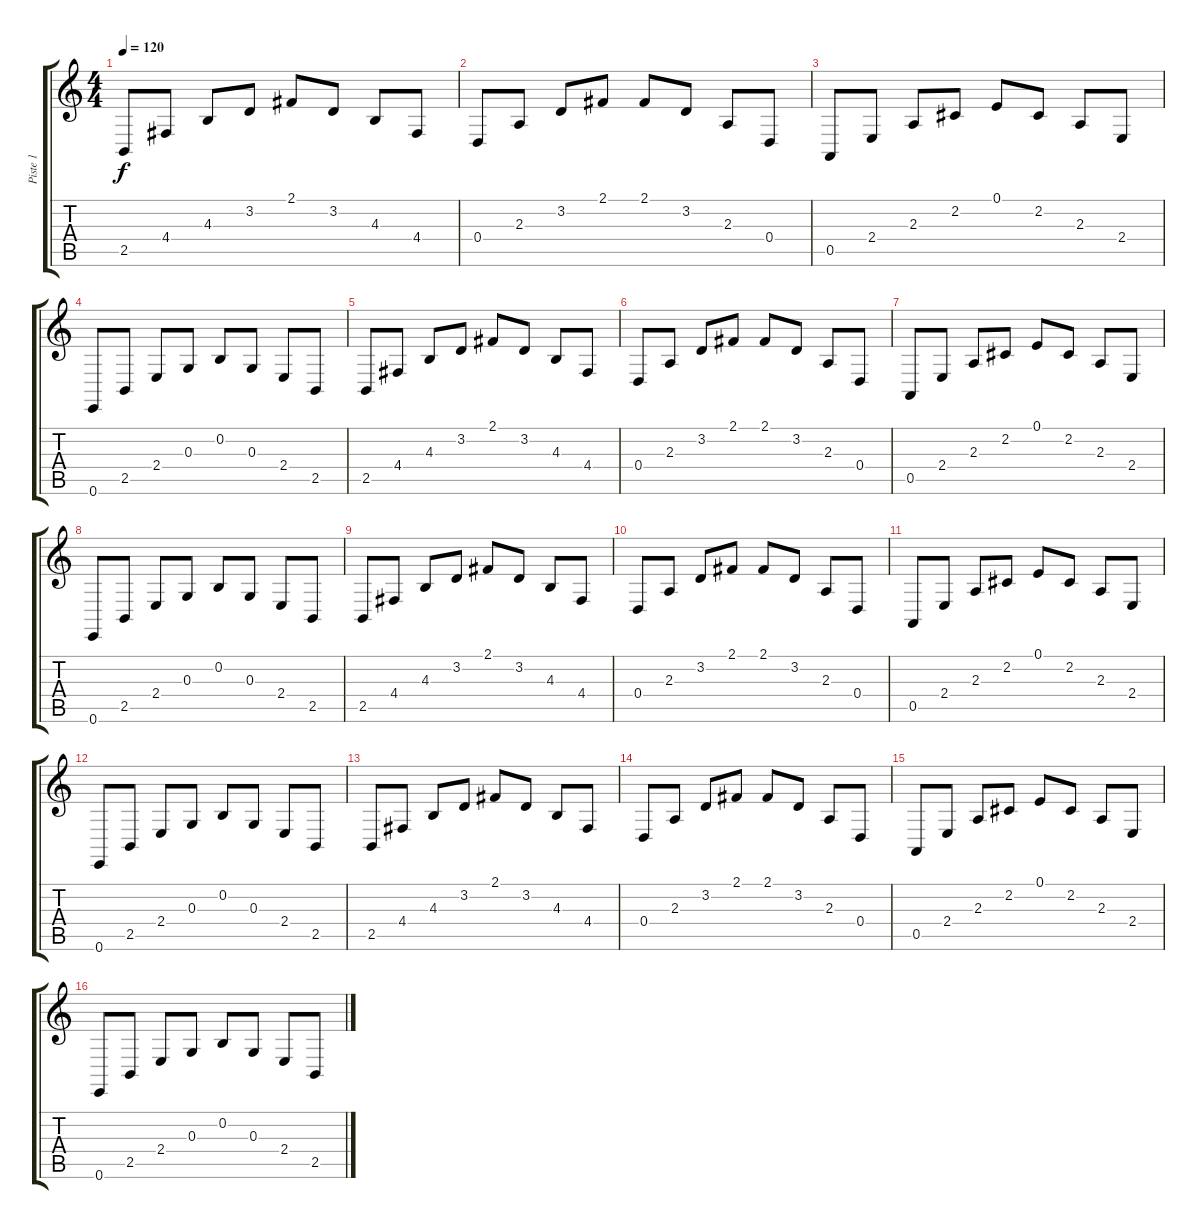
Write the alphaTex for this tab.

\track ("Piste 1" "Piste 1") {instrument acousticgrandpiano}
\staff {score tabs}
\tuning (E4 B3 G3 D3 A2 E2) {hide}
\ts (4 4)
\tempo 120
\clef g2
\ks c
2.5.8{dy f instrument acousticgrandpiano} 4.4.8 4.3.8 3.2.8 2.1.8 3.2.8 4.3.8 4.4.8 |
0.4.8 2.3.8 3.2.8 2.1.8 2.1.8 3.2.8 2.3.8 0.4.8 |
0.5.8 2.4.8 2.3.8 2.2.8 0.1.8 2.2.8 2.3.8 2.4.8 |
0.6.8 2.5.8 2.4.8 0.3.8 0.2.8 0.3.8 2.4.8 2.5.8 |
2.5.8 4.4.8 4.3.8 3.2.8 2.1.8 3.2.8 4.3.8 4.4.8 |
0.4.8 2.3.8 3.2.8 2.1.8 2.1.8 3.2.8 2.3.8 0.4.8 |
0.5.8 2.4.8 2.3.8 2.2.8 0.1.8 2.2.8 2.3.8 2.4.8 |
0.6.8 2.5.8 2.4.8 0.3.8 0.2.8 0.3.8 2.4.8 2.5.8 |
2.5.8 4.4.8 4.3.8 3.2.8 2.1.8 3.2.8 4.3.8 4.4.8 |
0.4.8 2.3.8 3.2.8 2.1.8 2.1.8 3.2.8 2.3.8 0.4.8 |
0.5.8 2.4.8 2.3.8 2.2.8 0.1.8 2.2.8 2.3.8 2.4.8 |
0.6.8 2.5.8 2.4.8 0.3.8 0.2.8 0.3.8 2.4.8 2.5.8 |
2.5.8 4.4.8 4.3.8 3.2.8 2.1.8 3.2.8 4.3.8 4.4.8 |
0.4.8 2.3.8 3.2.8 2.1.8 2.1.8 3.2.8 2.3.8 0.4.8 |
0.5.8 2.4.8 2.3.8 2.2.8 0.1.8 2.2.8 2.3.8 2.4.8 |
0.6.8 2.5.8 2.4.8 0.3.8 0.2.8 0.3.8 2.4.8 2.5.8
